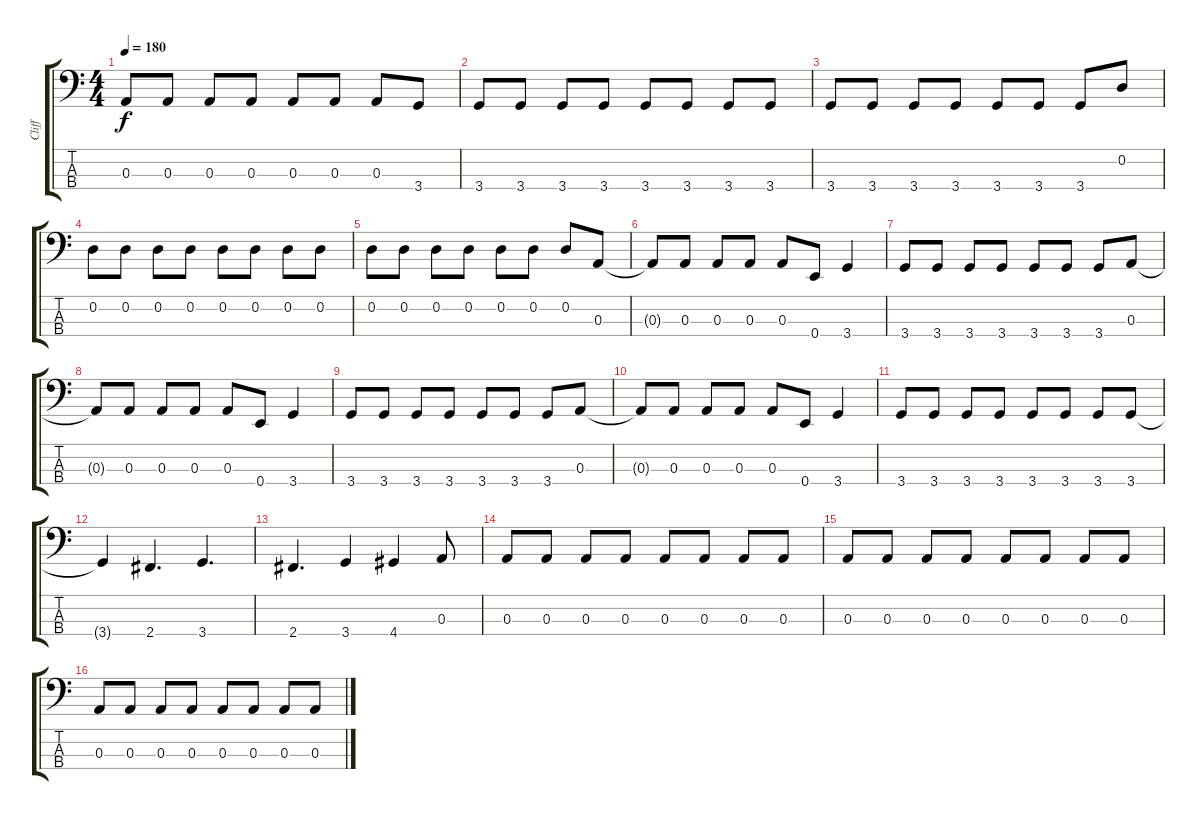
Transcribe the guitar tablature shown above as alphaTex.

\track ("Cliff" "Cliff") {instrument electricbasspick}
\staff {score tabs}
\tuning (G2 D2 A1 E1) {hide}
\ts (4 4)
\tempo 180
\clef f4
\ks c
0.3.8{dy f} 0.3.8 0.3.8 0.3.8 0.3.8 0.3.8 0.3.8 3.4.8 |
3.4.8 3.4.8 3.4.8 3.4.8 3.4.8 3.4.8 3.4.8 3.4.8 |
3.4.8 3.4.8 3.4.8 3.4.8 3.4.8 3.4.8 3.4.8 0.2.8 |
0.2.8 0.2.8 0.2.8 0.2.8 0.2.8 0.2.8 0.2.8 0.2.8 |
0.2.8 0.2.8 0.2.8 0.2.8 0.2.8 0.2.8 0.2.8 0.3.8 |
0.3{t}.8 0.3.8 0.3.8 0.3.8 0.3.8 0.4.8 3.4.4 |
3.4.8 3.4.8 3.4.8 3.4.8 3.4.8 3.4.8 3.4.8 0.3.8 |
0.3{t}.8 0.3.8 0.3.8 0.3.8 0.3.8 0.4.8 3.4.4 |
3.4.8 3.4.8 3.4.8 3.4.8 3.4.8 3.4.8 3.4.8 0.3.8 |
0.3{t}.8 0.3.8 0.3.8 0.3.8 0.3.8 0.4.8 3.4.4 |
3.4.8 3.4.8 3.4.8 3.4.8 3.4.8 3.4.8 3.4.8 3.4.8 |
3.4{t}.4 2.4.4{d} 3.4.4{d} |
2.4.4{d} 3.4.4 4.4.4 0.3.8 |
0.3.8 0.3.8 0.3.8 0.3.8 0.3.8 0.3.8 0.3.8 0.3.8 |
0.3.8 0.3.8 0.3.8 0.3.8 0.3.8 0.3.8 0.3.8 0.3.8 |
0.3.8 0.3.8 0.3.8 0.3.8 0.3.8 0.3.8 0.3.8 0.3.8
